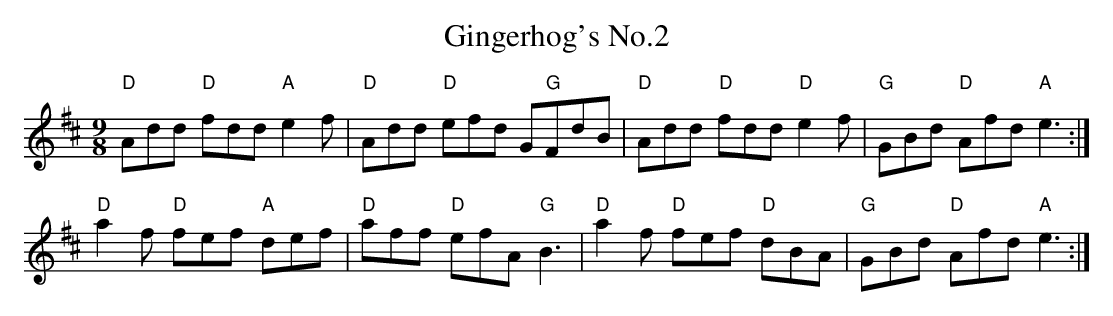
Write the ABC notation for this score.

X:1
T:Gingerhog's No.2
M:4/4
K:D
M:9/8
"D"Add "D"fdd "A"e2f|"D"Add "D"efd G"G"FdB|"D"Add "D"fdd "D"e2f|\
"G"GBd "D"Afd "A"e3:|
"D"a2f "D"fef "A"def|"D"aff "D"efA "G"B3|"D"a2f "D"fef "D"dBA|\
"G"GBd "D"Afd "A"e3:|
